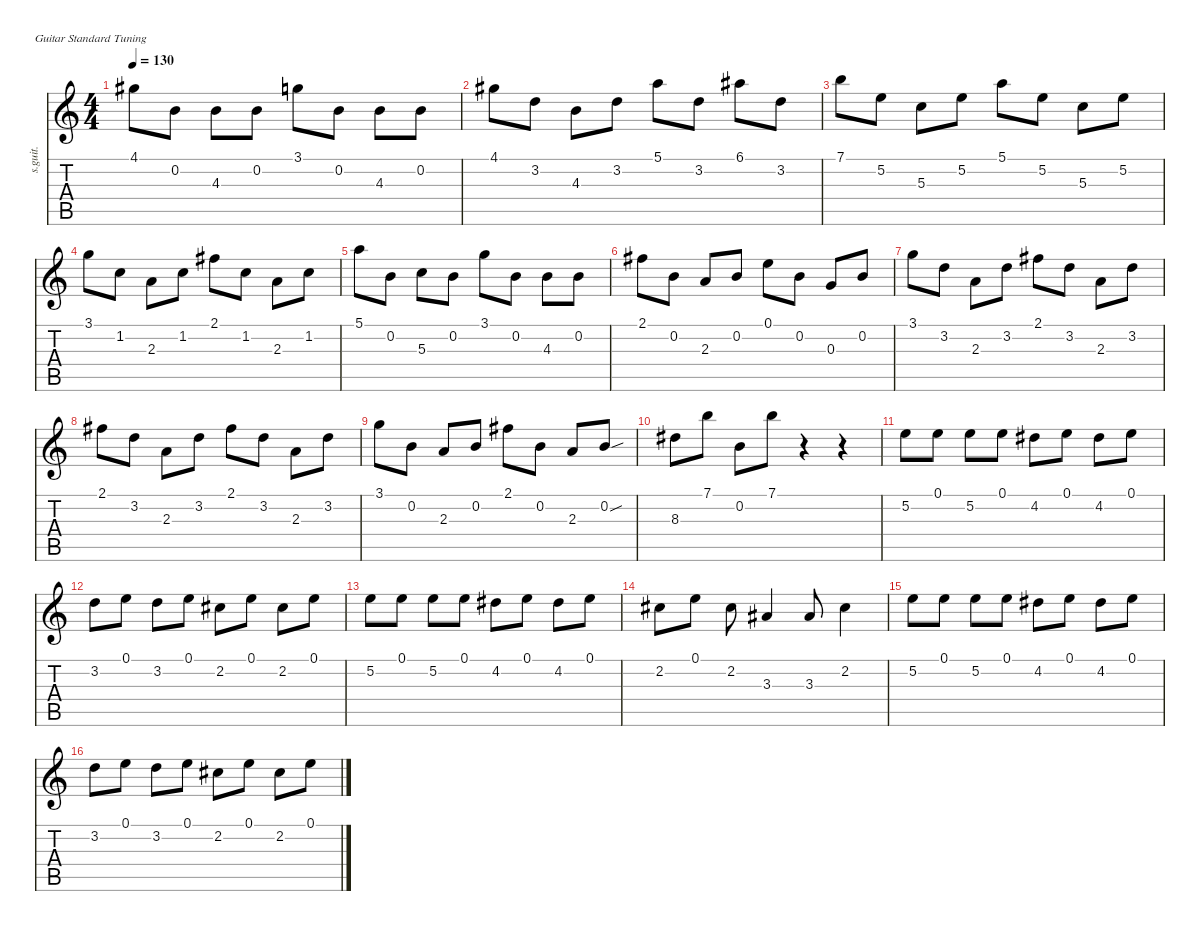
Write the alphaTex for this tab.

\defaultSystemsLayout 4
\hideDynamics
\bracketExtendMode nobrackets
\track ("Steel Guitar" "s.guit.") {instrument acousticguitarsteel}
\staff {score tabs}
\tuning (E4 B3 G3 D3 A2 E2)
\ts (4 4)
\tempo 130
\clef g2
\ks c
4.1{acc #}.8{dy mf} 0.2.8 4.3.8 0.2.8 3.1.8 0.2.8 4.3.8 0.2.8 |
4.1{acc #}.8 3.2.8 4.3.8 3.2.8 5.1.8 3.2.8 6.1{acc #}.8 3.2.8 |
7.1.8 5.2.8 5.3.8 5.2.8 5.1.8 5.2.8 5.3.8 5.2.8 |
3.1.8 1.2.8 2.3.8 1.2.8 2.1{acc #}.8 1.2.8 2.3.8 1.2.8 |
5.1.8 0.2.8 5.3.8 0.2.8 3.1.8 0.2.8 4.3.8 0.2.8 |
2.1{acc #}.8 0.2.8 2.3.8 0.2.8 0.1.8 0.2.8 0.3.8 0.2.8 |
3.1.8 3.2.8 2.3.8 3.2.8 2.1{acc #}.8 3.2.8 2.3.8 3.2.8 |
2.1{acc #}.8 3.2.8 2.3.8 3.2.8 2.1{acc #}.8 3.2.8 2.3.8 3.2.8 |
3.1.8 0.2.8 2.3.8 0.2.8 2.1{acc #}.8 0.2.8 2.3.8 0.2{sou}.8 |
8.3{acc #}.8 7.1.8 0.2.8 7.1.8 r.4 r.4 |
5.2.8 0.1.8 5.2.8 0.1.8 4.2{acc #}.8 0.1.8 4.2{acc #}.8 0.1.8 |
3.2.8 0.1.8 3.2.8 0.1.8 2.2{acc #}.8 0.1.8 2.2{acc #}.8 0.1.8 |
5.2.8 0.1.8 5.2.8 0.1.8 4.2{acc #}.8 0.1.8 4.2{acc #}.8 0.1.8 |
2.2{acc #}.8 0.1.8 2.2{acc #}.8 3.3{acc #}.4 3.3{acc #}.8 2.2{acc #}.4 |
5.2.8 0.1.8 5.2.8 0.1.8 4.2{acc #}.8 0.1.8 4.2{acc #}.8 0.1.8 |
3.2.8 0.1.8 3.2.8 0.1.8 2.2{acc #}.8 0.1.8 2.2{acc #}.8 0.1.8
